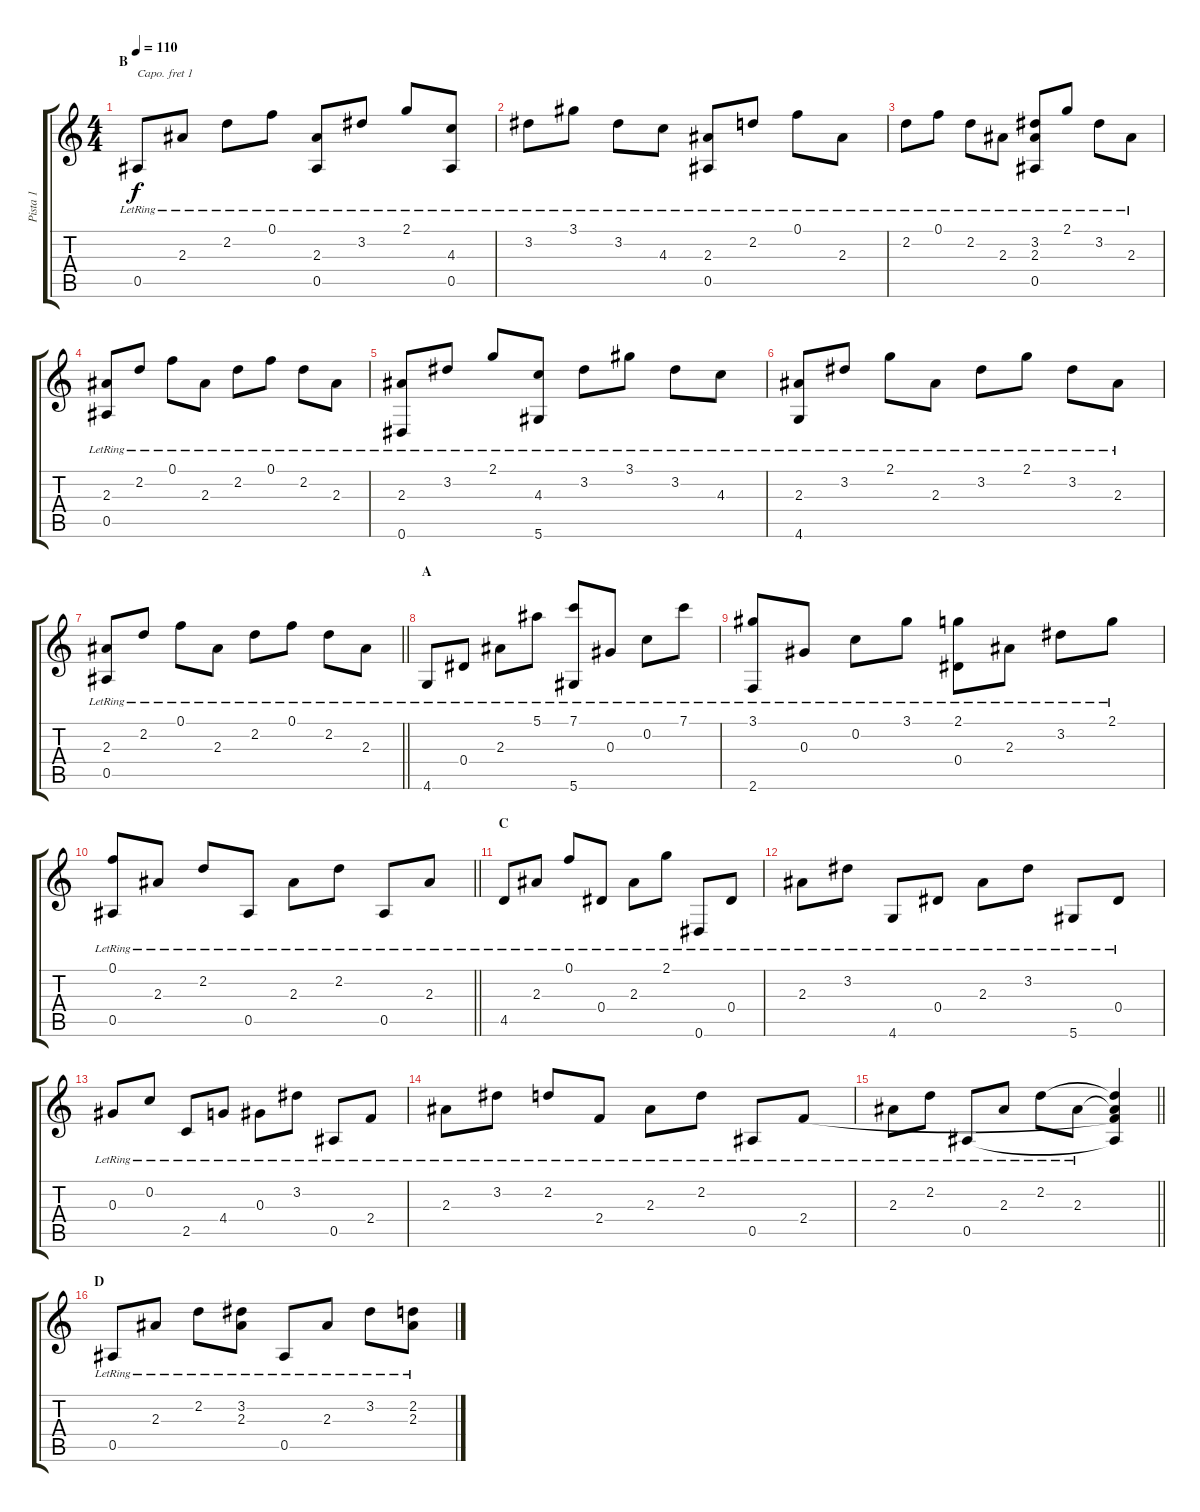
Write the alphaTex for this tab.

\track ("Pista 1" "Pista 1") {instrument acousticguitarsteel}
\staff {score tabs}
\capo 1
\tuning (E4 B3 G3 D3 A2 D2) {hide}
\ts (4 4)
\section ("" "B")
\tempo 110
\clef g2
\ks c
0.5{lr}.8{dy f} 2.3{lr}.8 2.2{lr}.8 0.1{lr}.8 (2.3{lr} 0.5{lr}).8 3.2{lr}.8 2.1{lr}.8 (4.3{lr} 0.5{lr}).8 |
3.2{lr}.8 3.1{lr}.8 3.2{lr}.8 4.3{lr}.8 (2.3{lr} 0.5{lr}).8 2.2{lr}.8 0.1{lr}.8 2.3{lr}.8 |
2.2{lr}.8 0.1{lr}.8 2.2{lr}.8 2.3{lr}.8 (3.2{lr} 2.3{lr} 0.5{lr}).8 2.1{lr}.8 3.2{lr}.8 2.3{lr}.8 |
(2.3{lr} 0.5{lr}).8 2.2{lr}.8 0.1{lr}.8 2.3{lr}.8 2.2{lr}.8 0.1{lr}.8 2.2{lr}.8 2.3{lr}.8 |
(2.3{lr} 0.6{lr}).8 3.2{lr}.8 2.1{lr}.8 (4.3{lr} 5.6{lr}).8 3.2{lr}.8 3.1{lr}.8 3.2{lr}.8 4.3{lr}.8 |
(2.3{lr} 4.6{lr}).8 3.2{lr}.8 2.1{lr}.8 2.3{lr}.8 3.2{lr}.8 2.1{lr}.8 3.2{lr}.8 2.3{lr}.8 |
\barLineRight lightlight
(2.3{lr} 0.5{lr}).8 2.2{lr}.8 0.1{lr}.8 2.3{lr}.8 2.2{lr}.8 0.1{lr}.8 2.2{lr}.8 2.3{lr}.8 |
\section ("" "A")
4.6{lr}.8 0.4{lr}.8 2.3{lr}.8 5.1{lr}.8 (7.1{lr} 5.6{lr}).8 0.3{lr}.8 0.2{lr}.8 7.1{lr}.8 |
(3.1{lr} 2.6{lr}).8 0.3{lr}.8 0.2{lr}.8 3.1{lr}.8 (2.1{lr} 0.4{lr}).8 2.3{lr}.8 3.2{lr}.8 2.1{lr}.8 |
\barLineRight lightlight
(0.1{lr} 0.5{lr}).8 2.3{lr}.8 2.2{lr}.8 0.5{lr}.8 2.3{lr}.8 2.2{lr}.8 0.5{lr}.8 2.3{lr}.8 |
\section ("" "C")
4.5{lr}.8 2.3{lr}.8 0.1{lr}.8 0.4{lr}.8 2.3{lr}.8 2.1{lr}.8 0.6{lr}.8 0.4{lr}.8 |
2.3{lr}.8 3.2{lr}.8 4.6{lr}.8 0.4{lr}.8 2.3{lr}.8 3.2{lr}.8 5.6{lr}.8 0.4{lr}.8 |
0.3{lr}.8 0.2{lr}.8 2.5{lr}.8 4.4{lr}.8 0.3{lr}.8 3.2{lr}.8 0.5{lr}.8 2.4{lr}.8 |
2.3{lr}.8 3.2{lr}.8 2.2{lr}.8 2.4{lr}.8 2.3{lr}.8 2.2{lr}.8 0.5{lr}.8 2.4{lr}.8 |
\barLineRight lightlight
2.3{lr}.8 2.2{lr}.8 0.5{lr}.8 2.3{lr}.8 2.2{lr}.8 2.3{lr}.8 (2.2{t} 2.3{t} 2.4{t} 0.5{t}).4 |
\section ("" "D")
0.5{lr}.8 2.3{lr}.8 2.2{lr}.8 (3.2{lr} 2.3{lr}).8 0.5{lr}.8 2.3{lr}.8 3.2{lr}.8 (2.2{lr} 2.3{lr}).8
